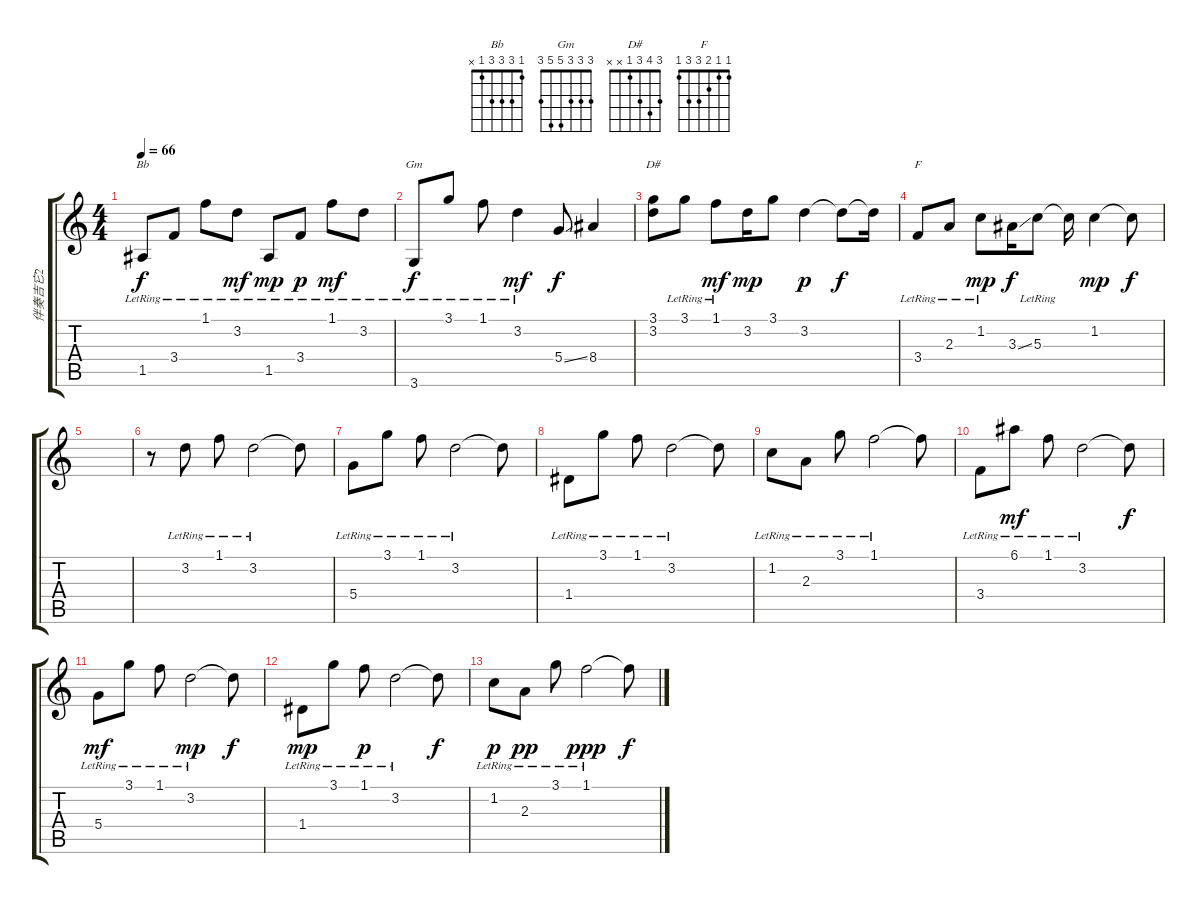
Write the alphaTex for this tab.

\track ("伴奏吉它2" "伴奏吉它2") {instrument acousticguitarnylon}
\staff {score tabs}
\tuning (E4 B3 G3 D3 A2 E2) {hide}
\chord ("Bb" 1 3 3 3 1 x)
\chord ("Gm" 3 3 3 5 5 3)
\chord ("D#" 3 4 3 1 x x)
\chord ("F" 1 1 2 3 3 1)
\ts (4 4)
\tempo 66
\clef g2
\ks c
1.5{lr}.8{ch "Bb" dy f} 3.4{lr}.8 1.1{lr}.8 3.2{lr}.8{dy mf} 1.5{lr}.8{dy mp} 3.4{lr}.8{dy p} 1.1{lr}.8{dy mf} 3.2{lr}.8 |
3.6{lr}.8{ch "Gm" dy f} 3.1{lr}.8 1.1{lr}.8 3.2{lr}.4{dy mf} 5.4{ss}.8{dy f} 8.4.4 |
(3.1 3.2).8{ch "D#"} 3.1{lr}.8 1.1{lr}.8{dy mf} 3.2.16{dy mp} 3.1.8 3.2.4{dy p} 3.2{t}.8{dy f} 3.2{t}.16 |
3.4{lr}.8{ch "F"} 2.3{lr}.8 1.2{lr}.8{dy mp} 3.3{ss}.16{dy f} 5.3{lr}.8 5.3{t}.16 1.2.4{dy mp} 1.2{t}.8{dy f} |
|
r.8 3.2{lr}.8 1.1{lr}.8 3.2{lr}.2 3.2{t}.8 |
5.4{lr}.8 3.1{lr}.8 1.1{lr}.8 3.2{lr}.2 3.2{t}.8 |
1.4{lr}.8 3.1{lr}.8 1.1{lr}.8 3.2{lr}.2 3.2{t}.8 |
1.2{lr}.8 2.3{lr}.8 3.1{lr}.8 1.1{lr}.2 1.1{t}.8 |
3.4{lr}.8 6.1{lr}.8{dy mf} 1.1{lr}.8 3.2{lr}.2 3.2{t}.8{dy f} |
5.4{lr}.8{dy mf} 3.1{lr}.8 1.1{lr}.8 3.2{lr}.2{dy mp} 3.2{t}.8{dy f} |
1.4{lr}.8{dy mp} 3.1{lr}.8 1.1{lr}.8{dy p} 3.2{lr}.2 3.2{t}.8{dy f} |
1.2{lr}.8{dy p} 2.3{lr}.8{dy pp} 3.1{lr}.8 1.1{lr}.2{dy ppp} 1.1{t}.8{dy f}
